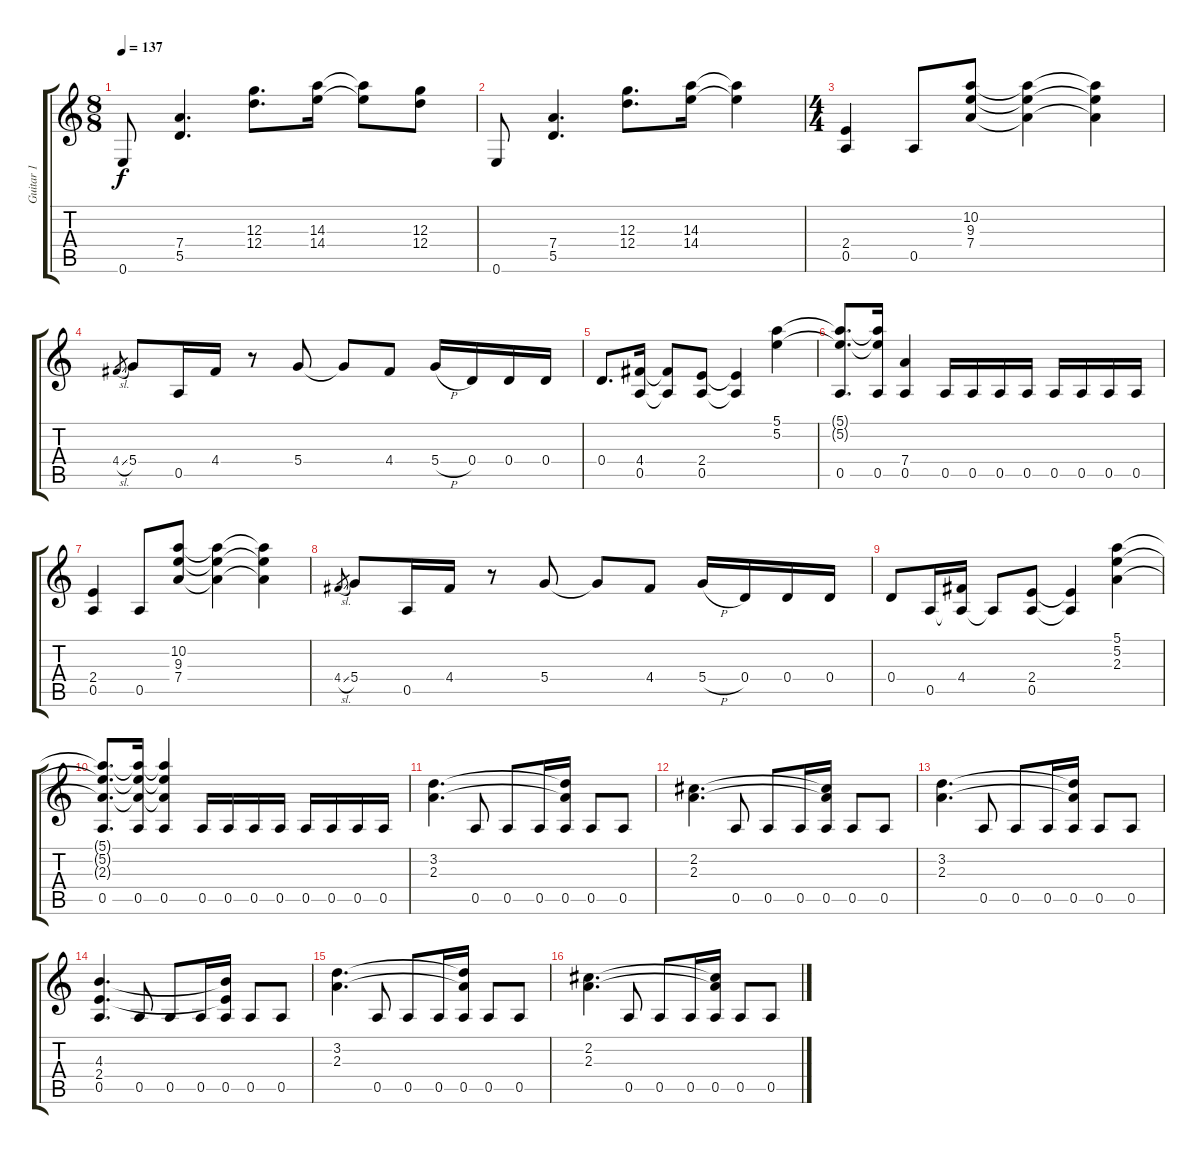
\track ("Guitar 1" "Guitar 1") {instrument distortionguitar}
\staff {score tabs}
\tuning (E4 B3 G3 D3 A2 E2) {hide}
\ts (8 8)
\tempo 137
\clef g2
\ks c
0.6.8{dy f} (7.4 5.5).4{d} (12.3 12.4).8{d} (14.3 14.4).16 (14.3{t} 14.4{t}).8 (12.3 12.4).8 |
0.6.8 (7.4 5.5).4{d} (12.3 12.4).8{d} (14.3 14.4).16 (14.3{t} 14.4{t}).4 |
\ts (4 4)
(2.4 0.5).4 0.5.8 (10.2 9.3 7.4).8 (10.2{t} 9.3{t} 7.4{t}).4 (10.2{t} 9.3{t} 7.4{t}).4 |
4.4{sl}.8{gr} 5.4.8 0.5.16 4.4.16 r.8 5.4.8 5.4{t}.8 4.4.8 5.4{h}.16 0.4.16 0.4.16 0.4.16 |
0.4.8{d} (4.4 0.5).16 (4.4{t} 0.5{t}).8 (2.4 0.5).8 (2.4{t} 0.5{t}).4 (5.1 5.2).4 |
(5.1{t} 5.2{t} 0.5).8{d} (5.1{t} 5.2{t} 0.5).16 (7.4 0.5).4 0.5.16 0.5.16 0.5.16 0.5.16 0.5.16 0.5.16 0.5.16 0.5.16 |
(2.4 0.5).4 0.5.8 (10.2 9.3 7.4).8 (10.2{t} 9.3{t} 7.4{t}).4 (10.2{t} 9.3{t} 7.4{t}).4 |
4.4{sl}.8{gr} 5.4.8 0.5.16 4.4.16 r.8 5.4.8 5.4{t}.8 4.4.8 5.4{h}.16 0.4.16 0.4.16 0.4.16 |
0.4.8 0.5.16 (4.4 0.5{t}).16 0.5{t}.8 (2.4 0.5).8 (2.4{t} 0.5{t}).4 (5.1 5.2 2.3).4 |
(5.1{t} 5.2{t} 2.3{t} 0.5).8{d} (5.1{t} 5.2{t} 2.3{t} 0.5).16 (5.1{t} 5.2{t} 2.3{t} 0.5).4 0.5.16 0.5.16 0.5.16 0.5.16 0.5.16 0.5.16 0.5.16 0.5.16 |
(3.2 2.3).4{d} 0.5.8 0.5.8 0.5.16 (3.2{t} 2.3{t} 0.5).16 0.5.8 0.5.8 |
(2.2 2.3).4{d} 0.5.8 0.5.8 0.5.16 (2.2{t} 2.3{t} 0.5).16 0.5.8 0.5.8 |
(3.2 2.3).4{d} 0.5.8 0.5.8 0.5.16 (3.2{t} 2.3{t} 0.5).16 0.5.8 0.5.8 |
(4.3 2.4 0.5).4{d} 0.5.8 0.5.8 0.5.16 (4.3{t} 2.4{t} 0.5).16 0.5.8 0.5.8 |
(3.2 2.3).4{d} 0.5.8 0.5.8 0.5.16 (3.2{t} 2.3{t} 0.5).16 0.5.8 0.5.8 |
(2.2 2.3).4{d} 0.5.8 0.5.8 0.5.16 (2.2{t} 2.3{t} 0.5).16 0.5.8 0.5.8
